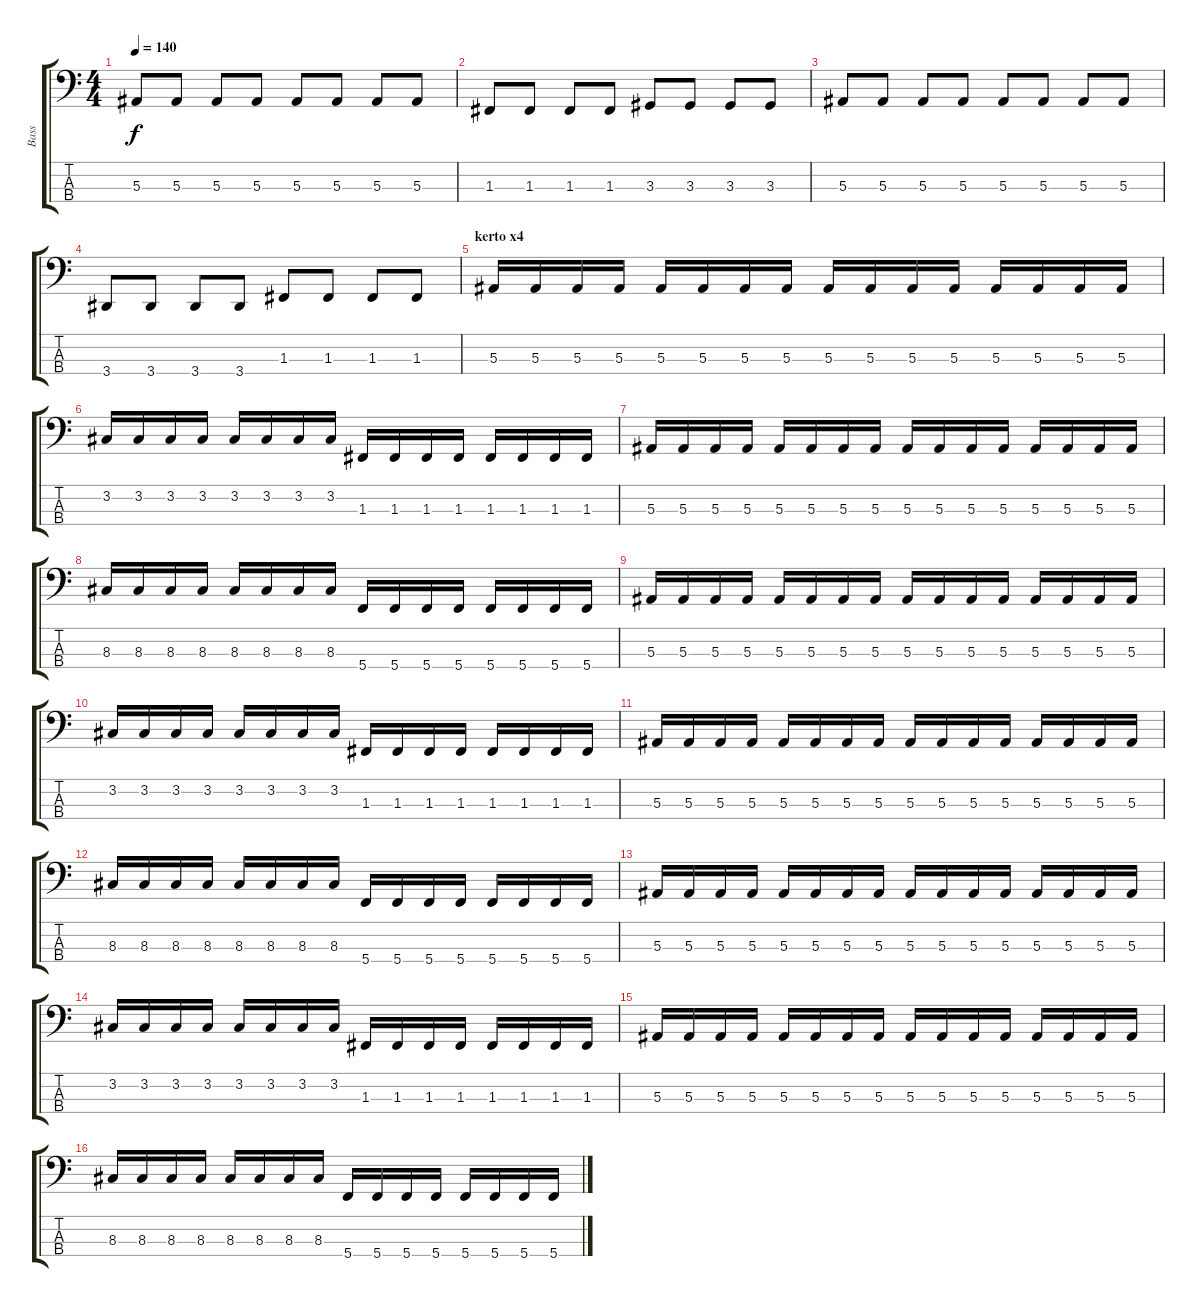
\track ("Bass" "Bass") {instrument electricbassfinger}
\staff {score tabs}
\tuning (Eb2 Bb1 F1 C1) {hide}
\ts (4 4)
\tempo 140
\clef f4
\ks c
5.3.8{dy f} 5.3.8 5.3.8 5.3.8 5.3.8 5.3.8 5.3.8 5.3.8 |
1.3.8 1.3.8 1.3.8 1.3.8 3.3.8 3.3.8 3.3.8 3.3.8 |
5.3.8 5.3.8 5.3.8 5.3.8 5.3.8 5.3.8 5.3.8 5.3.8 |
3.4.8 3.4.8 3.4.8 3.4.8 1.3.8 1.3.8 1.3.8 1.3.8 |
\section ("" "kerto x4")
5.3.16 5.3.16 5.3.16 5.3.16 5.3.16 5.3.16 5.3.16 5.3.16 5.3.16 5.3.16 5.3.16 5.3.16 5.3.16 5.3.16 5.3.16 5.3.16 |
3.2.16 3.2.16 3.2.16 3.2.16 3.2.16 3.2.16 3.2.16 3.2.16 1.3.16 1.3.16 1.3.16 1.3.16 1.3.16 1.3.16 1.3.16 1.3.16 |
5.3.16 5.3.16 5.3.16 5.3.16 5.3.16 5.3.16 5.3.16 5.3.16 5.3.16 5.3.16 5.3.16 5.3.16 5.3.16 5.3.16 5.3.16 5.3.16 |
8.3.16 8.3.16 8.3.16 8.3.16 8.3.16 8.3.16 8.3.16 8.3.16 5.4.16 5.4.16 5.4.16 5.4.16 5.4.16 5.4.16 5.4.16 5.4.16 |
5.3.16 5.3.16 5.3.16 5.3.16 5.3.16 5.3.16 5.3.16 5.3.16 5.3.16 5.3.16 5.3.16 5.3.16 5.3.16 5.3.16 5.3.16 5.3.16 |
3.2.16 3.2.16 3.2.16 3.2.16 3.2.16 3.2.16 3.2.16 3.2.16 1.3.16 1.3.16 1.3.16 1.3.16 1.3.16 1.3.16 1.3.16 1.3.16 |
5.3.16 5.3.16 5.3.16 5.3.16 5.3.16 5.3.16 5.3.16 5.3.16 5.3.16 5.3.16 5.3.16 5.3.16 5.3.16 5.3.16 5.3.16 5.3.16 |
8.3.16 8.3.16 8.3.16 8.3.16 8.3.16 8.3.16 8.3.16 8.3.16 5.4.16 5.4.16 5.4.16 5.4.16 5.4.16 5.4.16 5.4.16 5.4.16 |
5.3.16 5.3.16 5.3.16 5.3.16 5.3.16 5.3.16 5.3.16 5.3.16 5.3.16 5.3.16 5.3.16 5.3.16 5.3.16 5.3.16 5.3.16 5.3.16 |
3.2.16 3.2.16 3.2.16 3.2.16 3.2.16 3.2.16 3.2.16 3.2.16 1.3.16 1.3.16 1.3.16 1.3.16 1.3.16 1.3.16 1.3.16 1.3.16 |
5.3.16 5.3.16 5.3.16 5.3.16 5.3.16 5.3.16 5.3.16 5.3.16 5.3.16 5.3.16 5.3.16 5.3.16 5.3.16 5.3.16 5.3.16 5.3.16 |
8.3.16 8.3.16 8.3.16 8.3.16 8.3.16 8.3.16 8.3.16 8.3.16 5.4.16 5.4.16 5.4.16 5.4.16 5.4.16 5.4.16 5.4.16 5.4.16
